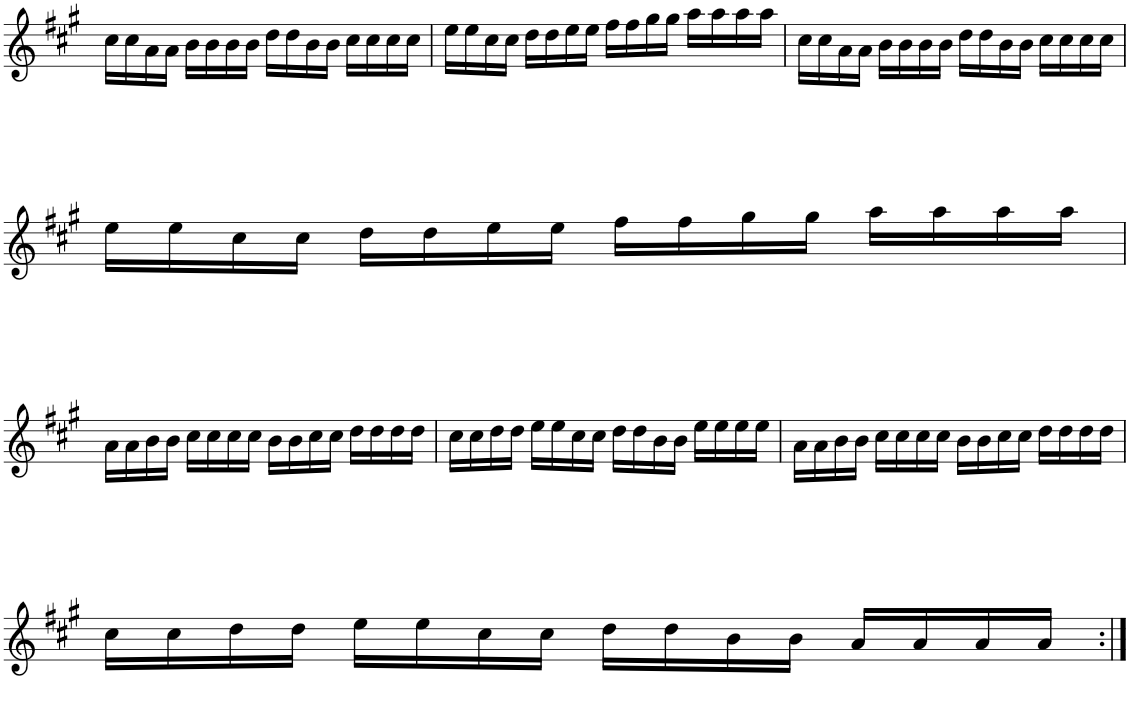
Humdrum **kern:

**kern
*part1
*staff1
*I"Violin
*I'Vln
!!LO:PB:g=z
*clefG2
*k[f#c#g#]
*M4/4
=25
16cc#\LL
16cc#\
16a\
16a\JJ
16b\LL
16b\
16b\
16b\JJ
16dd\LL
16dd\
16b\
16b\JJ
16cc#\LL
16cc#\
16cc#\
16cc#\JJ
=26
16ee\LL
16ee\
16cc#\
16cc#\JJ
16dd\LL
16dd\
16ee\
16ee\JJ
16ff#\LL
16ff#\
16gg#\
16gg#\JJ
16aa\LL
16aa\
16aa\
16aa\JJ
=27
16cc#\LL
16cc#\
16a\
16a\JJ
16b\LL
16b\
16b\
16b\JJ
16dd\LL
16dd\
16b\
16b\JJ
16cc#\LL
16cc#\
16cc#\
16cc#\JJ
!!LO:LB:g=z
=28
16ee\LL
16ee\
16cc#\
16cc#\JJ
16dd\LL
16dd\
16ee\
16ee\JJ
16ff#\LL
16ff#\
16gg#\
16gg#\JJ
16aa\LL
16aa\
16aa\
16aa\JJ
!!LO:LB:g=z
=29
16a\LL
16a\
16b\
16b\JJ
16cc#\LL
16cc#\
16cc#\
16cc#\JJ
16b\LL
16b\
16cc#\
16cc#\JJ
16dd\LL
16dd\
16dd\
16dd\JJ
=30
16cc#\LL
16cc#\
16dd\
16dd\JJ
16ee\LL
16ee\
16cc#\
16cc#\JJ
16dd\LL
16dd\
16b\
16b\JJ
16ee\LL
16ee\
16ee\
16ee\JJ
=31
16a\LL
16a\
16b\
16b\JJ
16cc#\LL
16cc#\
16cc#\
16cc#\JJ
16b\LL
16b\
16cc#\
16cc#\JJ
16dd\LL
16dd\
16dd\
16dd\JJ
!!LO:LB:g=z
=32
16cc#\LL
16cc#\
16dd\
16dd\JJ
16ee\LL
16ee\
16cc#\
16cc#\JJ
16dd\LL
16dd\
16b\
16b\JJ
16a/LL
16a/
16a/
16a/JJ
=:|!
*-
